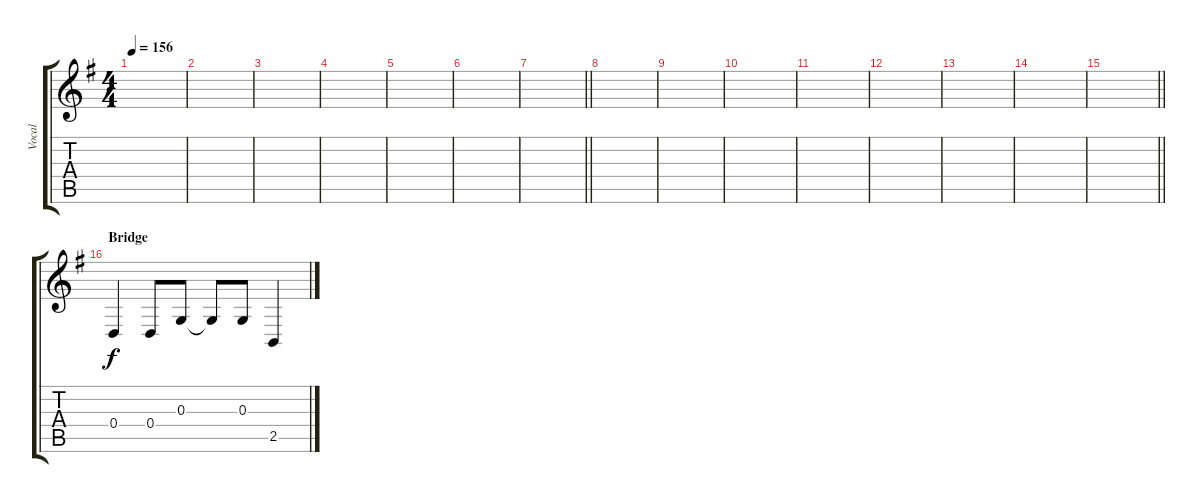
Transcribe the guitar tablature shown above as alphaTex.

\track ("Vocal" "Vocal") {mute instrument tenorsax}
\staff {score tabs}
\tuning (E4 B3 G3 D3 A2 E2) {hide}
\ts (4 4)
\tempo 156
\clef g2
\ks g
|
|
|
|
|
|
\barLineRight lightlight
|
|
|
|
|
|
|
|
\barLineRight lightlight
|
\section ("" "Bridge")
0.4.4{volume 14} 0.4.8 0.3.8 0.3{t}.8 0.3.8 2.5.4
